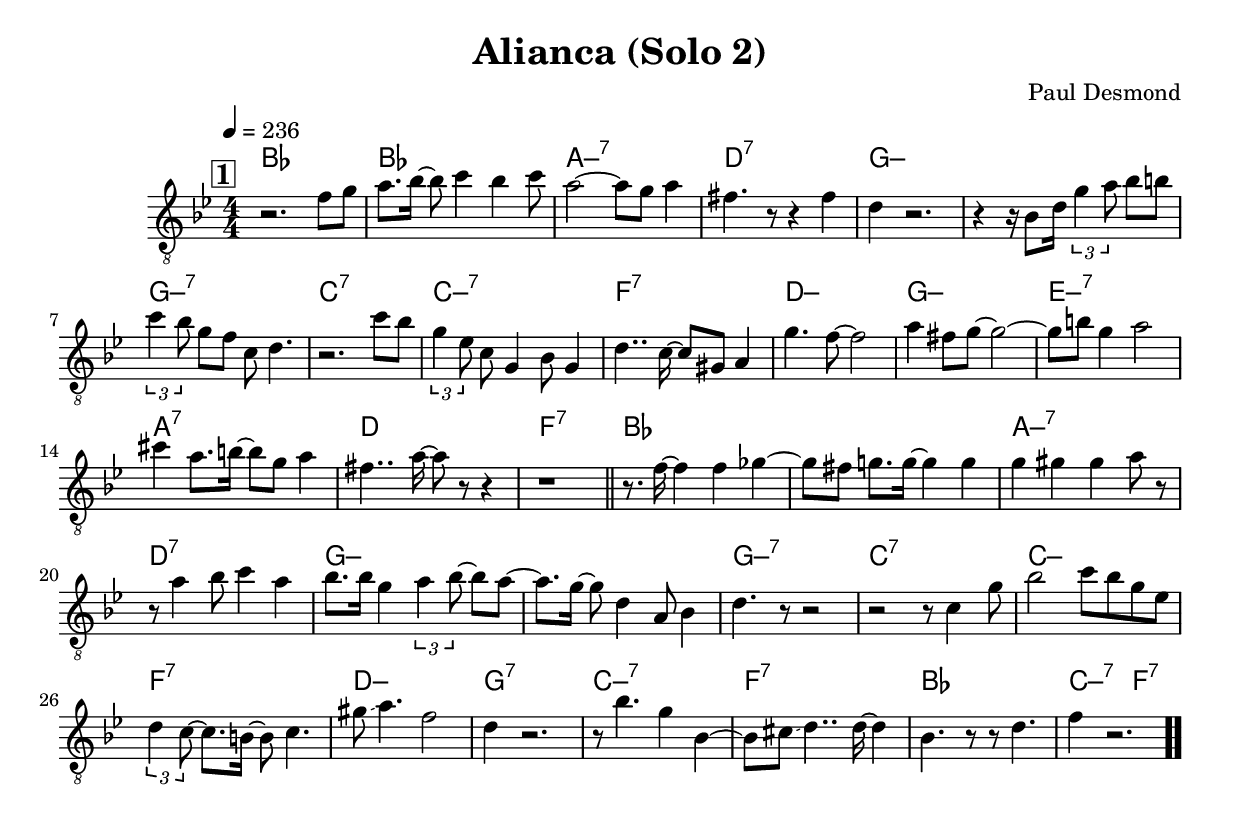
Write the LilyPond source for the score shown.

\version "2.13.2"

#(ly:set-option 'point-and-click #f)

\header {
  title = "Alianca (Solo 2)"
  composer = "Paul Desmond"
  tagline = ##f
}
global =
{
    \override Staff.TimeSignature #'style = #'()
    \time 4/4
    \clef "treble_8"
    \key bes \major
    \override Rest #'direction = #'0
    \override MultiMeasureRest #'staff-position = #0
}
\score
{
<<
    \transpose c' c'

    \new ChordNames { \chords {
      \set majorSevenSymbol = \markup { "maj7" }
      \set minorChordModifier = \markup { \char ##x2013 }
      
      | bes1 | bes1 | a1:min7 | d1:7 | g1:min | s1 | g1:min7 | c1:7 
      | c1:min7 | f1:7 | d1:min | g1:min | e1:min7 | a1:7 | d1 | f1:7 
      | bes1 | s1 | a1:min7 | d1:7 | g1:min | s1 | g1:min7 | c1:7 
      | c1:min | f1:7 | d1:min | g1:7 | c1:min7 | f1:7 | bes1 | c2:min7 f2:7|
      }
      }

    \new Staff
    <<
    \transpose c' c'

    {
      \global
  		%\override Score.MetronomeMark #'transparent = ##t
  		%\override Score.MetronomeMark #'stencil = ##f
  		
  		\override HorizontalBracket #'direction = #UP
  		\override HorizontalBracket #'bracket-flare = #'(0 . 0)
  		
  		\override TextSpanner #'dash-fraction = #1.0
  		\override TextSpanner #'bound-details #'left #'text = \markup{ \concat{\draw-line #'(0 . -1.0) \draw-line #'(1.0 . 0) }}
  		\override TextSpanner #'bound-details #'right #'text = \markup{ \concat{ \draw-line #'(1.0 . 0) \draw-line #'(0 . -1.0) }}
          \set Score.markFormatter = #format-mark-box-numbers


      \tempo 4 = 236
      \set Score.currentBarNumber = #1
     
      \bar "||" \mark \default r2. f'8 g'8 
      | a'8. bes'16~ bes'8 c''4 bes'4 c''8 
      | a'2~ a'8 g'8 a'4 
      | fis'4. r8 r4 fis'4 
      | d'4 r2. 
      | r4 r16 bes8 d'16 \tuplet 3/2 {g'4 a'8} bes'8 b'8 
      | \tuplet 3/2 {c''4 bes'8} g'8 f'8 c'8 d'4. 
      | r2. c''8 bes'8 
      | \tuplet 3/2 {g'4 es'8} c'8 g4 bes8 g4 
      | d'4.. c'16~ c'8 gis8 a4 
      | g'4. f'8~ f'2 
      | a'4 fis'8 g'8~ g'2~ 
      | g'8 b'8 g'4 a'2 
      | cis''4 a'8. b'16~ b'8 g'8 a'4 
      | fis'4.. a'16~ a'8 r8 r4 
      | r1 
      \bar "||" r8. f'16~ f'4 f'4 ges'4~ 
      | ges'8 fis'8 g'8. g'16~ g'4 g'4 
      | g'4 gis'4 gis'4 a'8 r8 
      | r8 a'4 bes'8 c''4 a'4 
      | bes'8. bes'16 g'4 \tuplet 3/2 {a'4 bes'8~} bes'8 a'8~ 
      | a'8. g'16~ g'8 d'4 a8 bes4 
      | d'4. r8 r2 
      | r2 r8 c'4 g'8 
      | bes'2 c''8 bes'8 g'8 es'8 
      | \tuplet 3/2 {d'4 c'8~} c'8. b16~ b8 c'4. 
      | gis'8\glissando  a'4. f'2 
      | d'4 r2. 
      | r8 bes'4. g'4 bes4~ 
      | bes8 cis'8\glissando  d'4.. d'16~ d'4 
      | bes4. r8 r8 d'4. 
      | f'4 r2.\bar  ".."
    }
    >>
>>    
}
